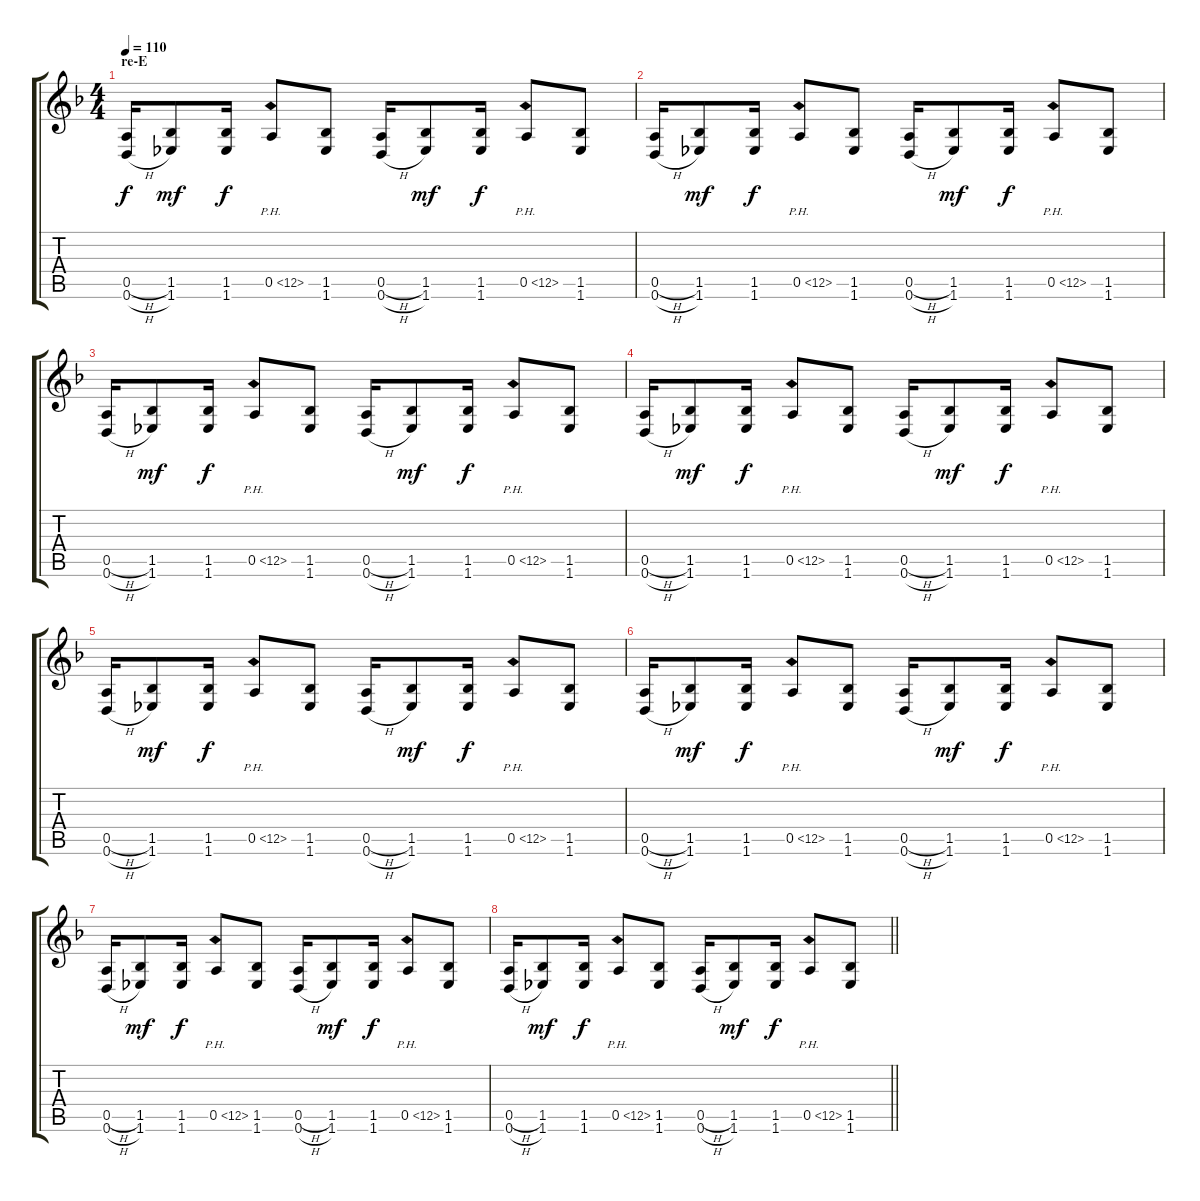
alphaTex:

\track "" {instrument distortionguitar}
\staff {score tabs}
\tuning (E4 B3 G3 D3 A2 D2) {hide}
\ts (4 4)
\section ("" "re-E")
\tempo 110
\clef g2
\ks dminor
(0.5{h} 0.6{h}).16{dy f volume 12 instrument distortionguitar} (1.5 1.6).8{dy mf} (1.5 1.6).16{dy f} 0.5{ph 12}.8 (1.5 1.6).8 (0.5{h} 0.6{h}).16 (1.5 1.6).8{dy mf} (1.5 1.6).16{dy f} 0.5{ph 12}.8 (1.5 1.6).8 |
(0.5{h} 0.6{h}).16 (1.5 1.6).8{dy mf} (1.5 1.6).16{dy f} 0.5{ph 12}.8 (1.5 1.6).8 (0.5{h} 0.6{h}).16 (1.5 1.6).8{dy mf} (1.5 1.6).16{dy f} 0.5{ph 12}.8 (1.5 1.6).8 |
(0.5{h} 0.6{h}).16 (1.5 1.6).8{dy mf} (1.5 1.6).16{dy f} 0.5{ph 12}.8 (1.5 1.6).8 (0.5{h} 0.6{h}).16 (1.5 1.6).8{dy mf} (1.5 1.6).16{dy f} 0.5{ph 12}.8 (1.5 1.6).8 |
(0.5{h} 0.6{h}).16 (1.5 1.6).8{dy mf} (1.5 1.6).16{dy f} 0.5{ph 12}.8 (1.5 1.6).8 (0.5{h} 0.6{h}).16 (1.5 1.6).8{dy mf} (1.5 1.6).16{dy f} 0.5{ph 12}.8 (1.5 1.6).8 |
(0.5{h} 0.6{h}).16 (1.5 1.6).8{dy mf} (1.5 1.6).16{dy f} 0.5{ph 12}.8 (1.5 1.6).8 (0.5{h} 0.6{h}).16 (1.5 1.6).8{dy mf} (1.5 1.6).16{dy f} 0.5{ph 12}.8 (1.5 1.6).8 |
(0.5{h} 0.6{h}).16 (1.5 1.6).8{dy mf} (1.5 1.6).16{dy f} 0.5{ph 12}.8 (1.5 1.6).8 (0.5{h} 0.6{h}).16 (1.5 1.6).8{dy mf} (1.5 1.6).16{dy f} 0.5{ph 12}.8 (1.5 1.6).8 |
(0.5{h} 0.6{h}).16 (1.5 1.6).8{dy mf} (1.5 1.6).16{dy f} 0.5{ph 12}.8 (1.5 1.6).8 (0.5{h} 0.6{h}).16 (1.5 1.6).8{dy mf} (1.5 1.6).16{dy f} 0.5{ph 12}.8 (1.5 1.6).8 |
\barLineRight lightlight
(0.5{h} 0.6{h}).16 (1.5 1.6).8{dy mf} (1.5 1.6).16{dy f} 0.5{ph 12}.8 (1.5 1.6).8 (0.5{h} 0.6{h}).16 (1.5 1.6).8{dy mf} (1.5 1.6).16{dy f} 0.5{ph 12}.8 (1.5 1.6).8
